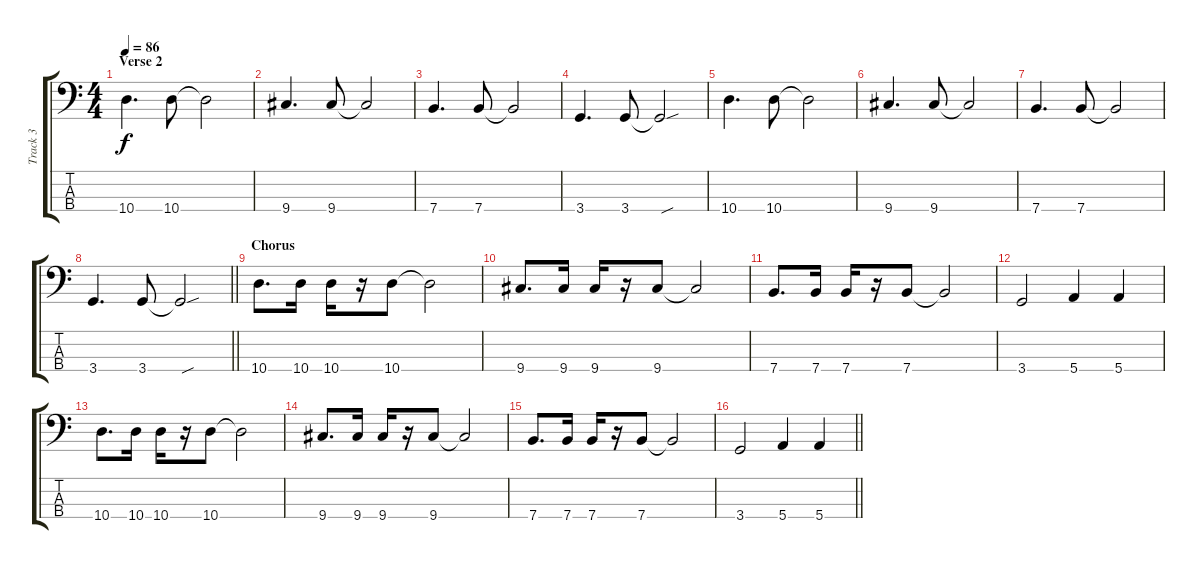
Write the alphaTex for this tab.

\track ("Track 3" "Track 3") {instrument electricbassfinger}
\staff {score tabs}
\tuning (G2 D2 A1 E1) {hide}
\ts (4 4)
\section ("" "Verse 2")
\tempo 86
\clef f4
\ks c
10.4.4{d dy f} 10.4.8 10.4{t}.2 |
9.4.4{d} 9.4.8 9.4{t}.2 |
7.4.4{d} 7.4.8 7.4{t}.2 |
3.4.4{d} 3.4.8 3.4{sou t}.2 |
10.4.4{d} 10.4.8 10.4{t}.2 |
9.4.4{d} 9.4.8 9.4{t}.2 |
7.4.4{d} 7.4.8 7.4{t}.2 |
\barLineRight lightlight
3.4.4{d} 3.4.8 3.4{sou t}.2 |
\section ("" "Chorus")
10.4.8{d} 10.4.16 10.4.16 r.16 10.4.8 10.4{t}.2 |
9.4.8{d} 9.4.16 9.4.16 r.16 9.4.8 9.4{t}.2 |
7.4.8{d} 7.4.16 7.4.16 r.16 7.4.8 7.4{t}.2 |
3.4.2 5.4.4 5.4.4 |
10.4.8{d} 10.4.16 10.4.16 r.16 10.4.8 10.4{t}.2 |
9.4.8{d} 9.4.16 9.4.16 r.16 9.4.8 9.4{t}.2 |
7.4.8{d} 7.4.16 7.4.16 r.16 7.4.8 7.4{t}.2 |
\barLineRight lightlight
3.4.2 5.4.4 5.4.4
